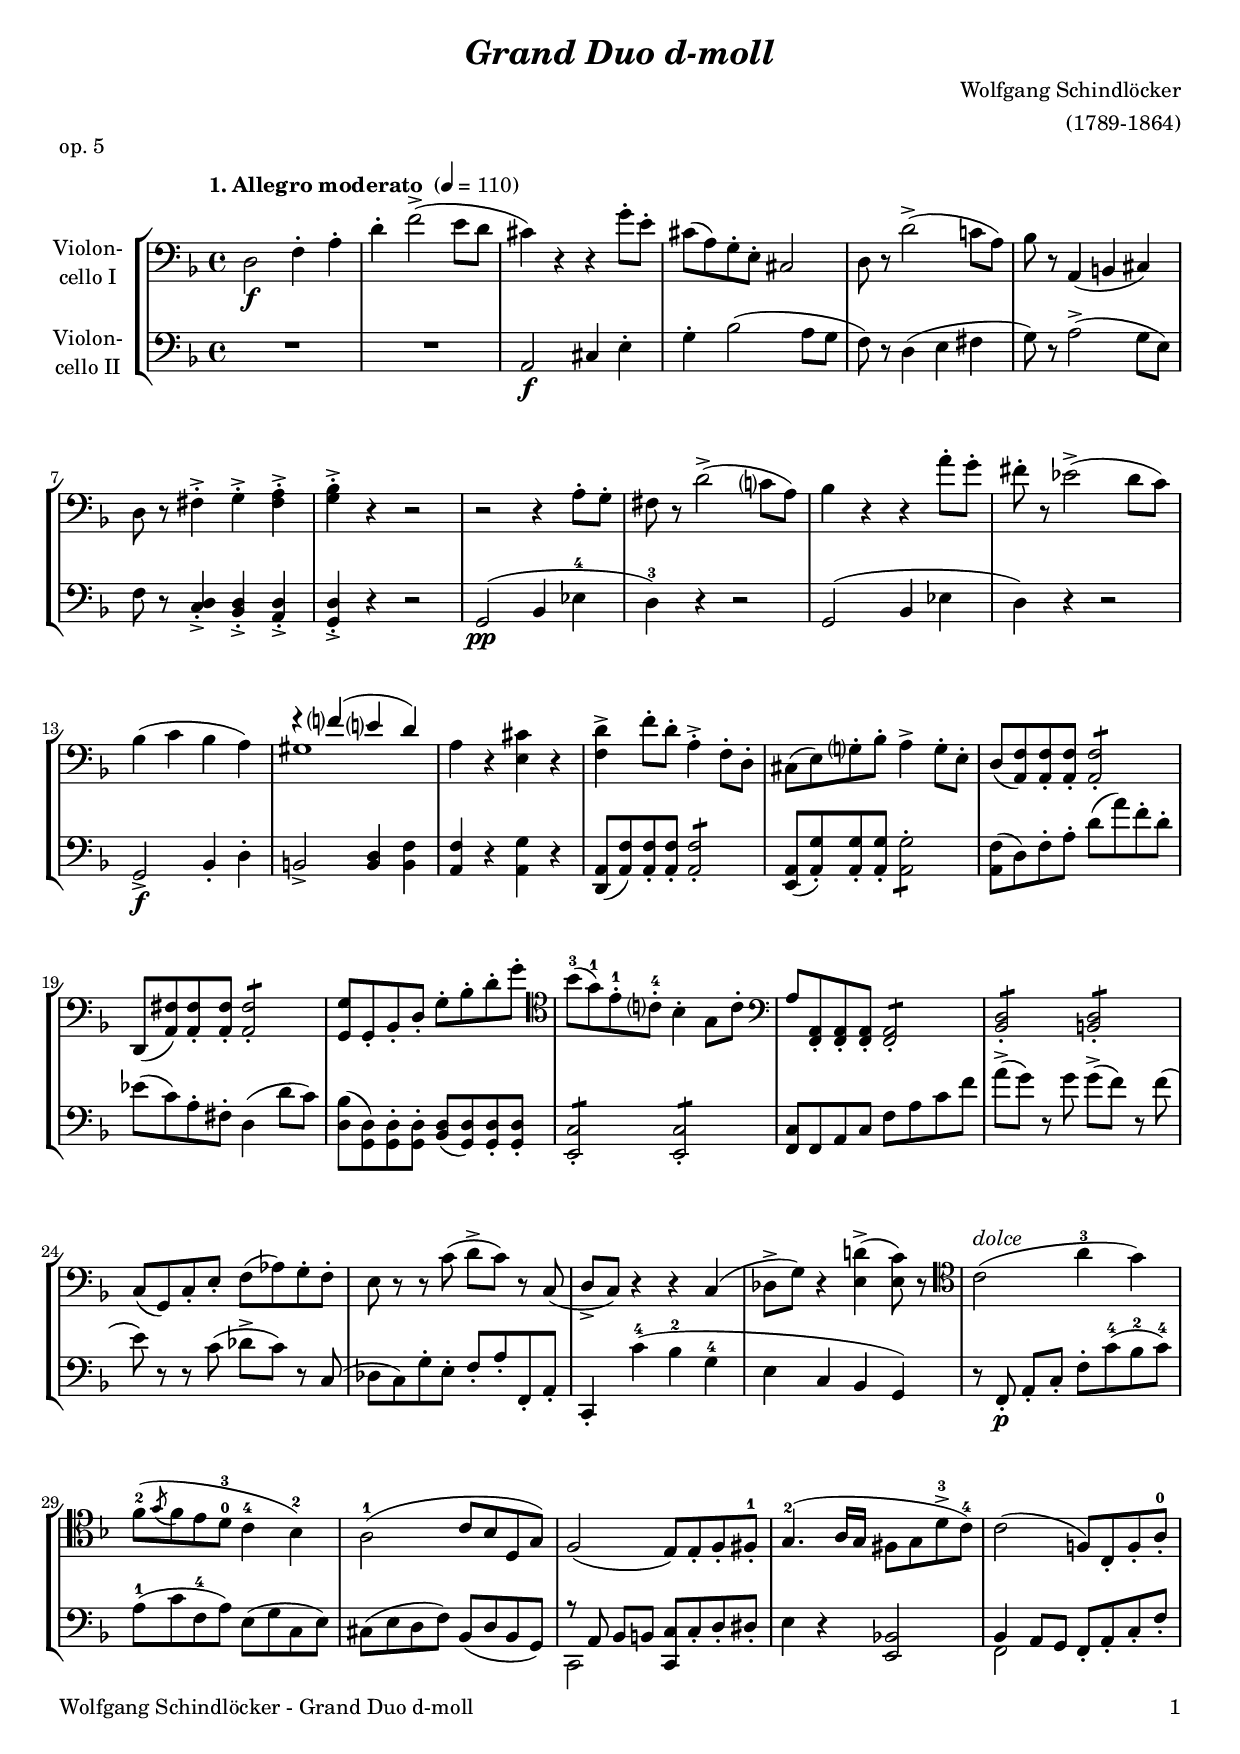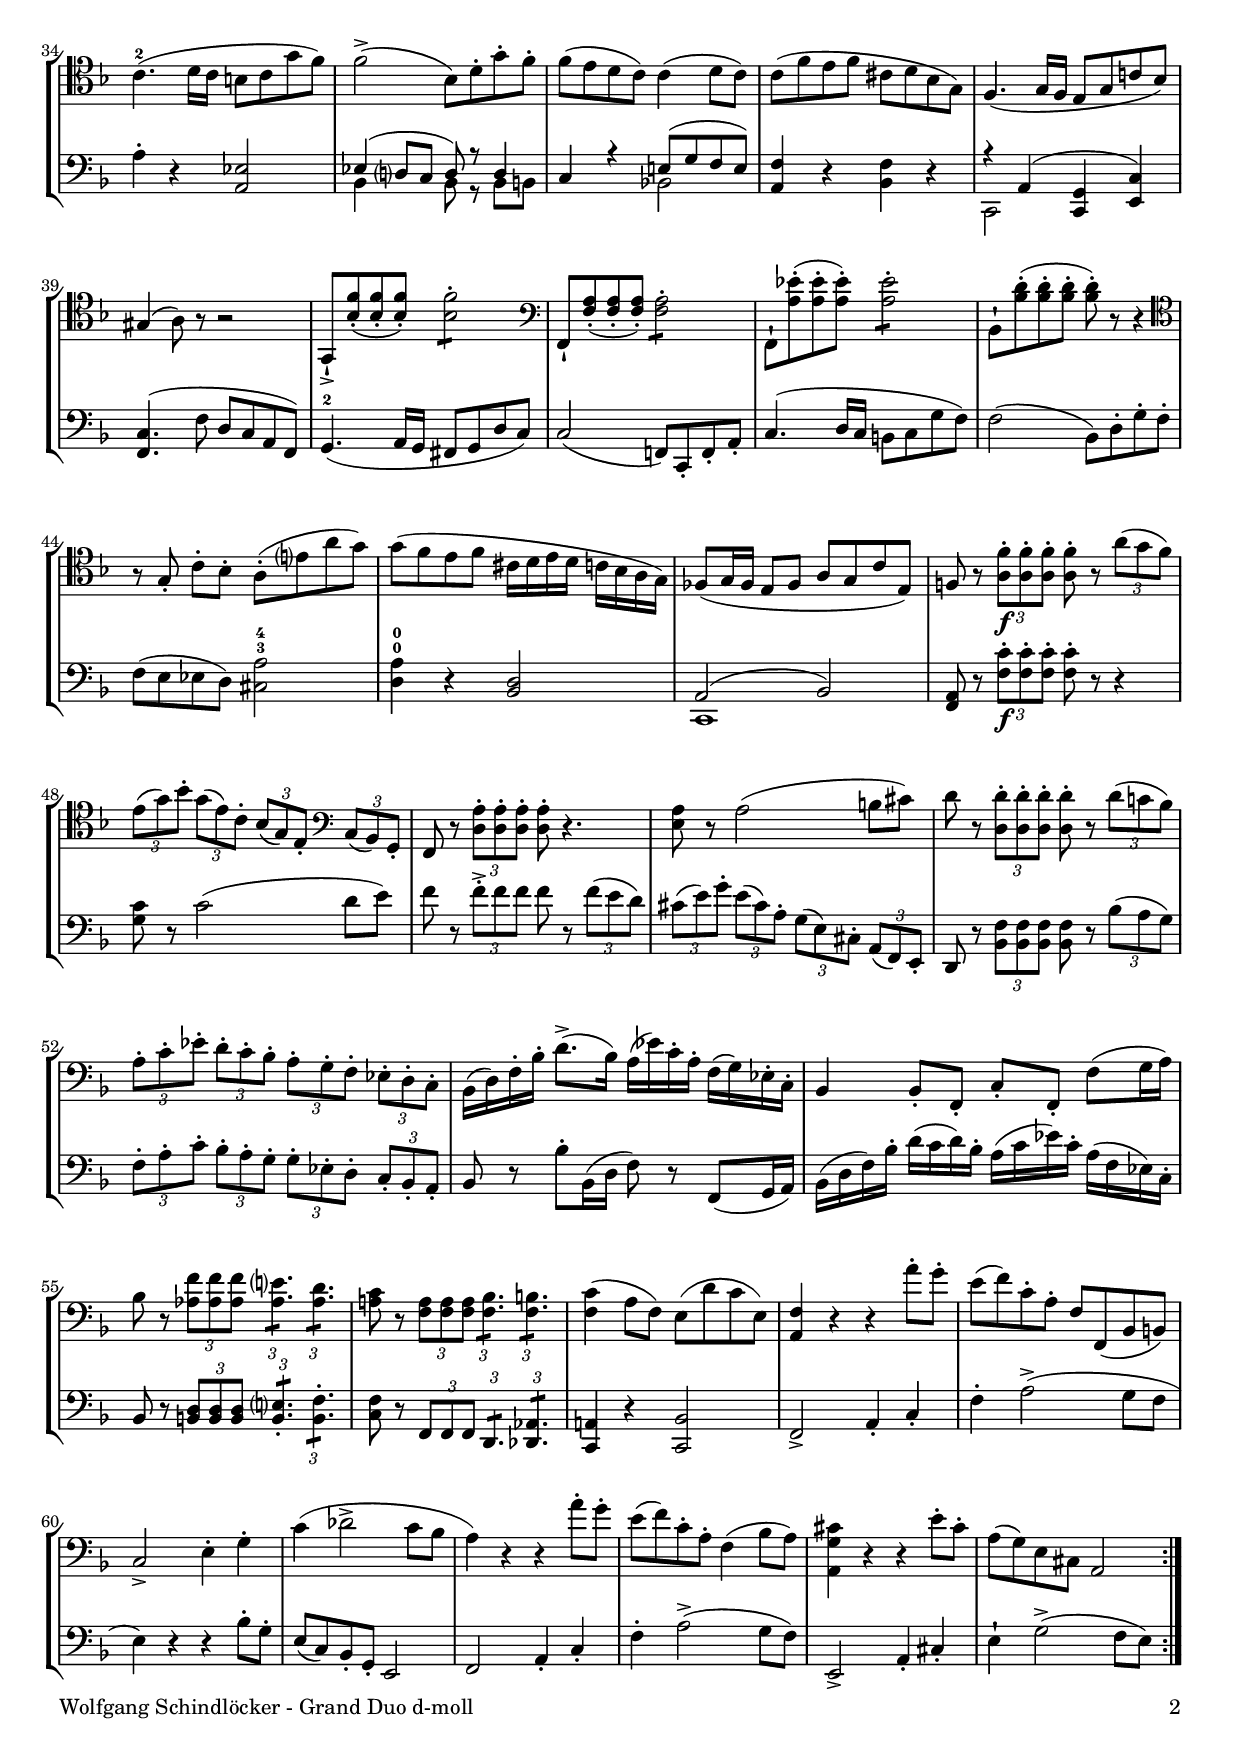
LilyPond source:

\version "2.22.2"
\include "deutsch.ly"
  
#(set-global-staff-size 18.4)

\header {
  title     = \markup \bold \italic "Grand Duo d-moll"
  composer  = "Wolfgang Schindlöcker"
  arranger  = "(1789-1864)"
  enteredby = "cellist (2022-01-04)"
  piece     = "op. 5"
}

voiceconsts = {
  \key d \minor
  \time 4/4
  \clef "bass"
  \compressEmptyMeasures
%  \numericTimeSignature
  % Set default beaming for all staves
%  \set Timing.beamExceptions = #'()
%  \set Timing.baseMoment     = #(ly:make-moment 1 4)
%  \set Timing.beatStructure  = #'(1 1 1)
}

micl = "clarinet"
mifl = "flute"
miob = "oboe"
mifh = "french horn"
misx = "tenor sax"
mipz = "pizzicato strings"
mist = "string ensemble 1"
miba = "cello"

introa = {        \tempo "1. Allegro moderato "  4=110 }
introb = { \break \tempo "2. Fuga. Allegro moderato " 4=110 \key c \major }

arco = \markup \italic "arco"
dolc = \markup \italic "dolce"
pizz = \markup \italic "pizz."
suld = \markup \italic "sul D"
sulg = \markup \italic "sul G"

va = \relative c {
  \voiceconsts
  
  \introa
  \repeat volta 2 {
    d2\f f4-. a-.
    d-. f2(-> e8 d
    cis4) r r g'8-. e-.
    cis( a) g-. e-. cis2
    d8 r d'2(-> c!8 a)
    b r a,4( h cis)

    d8 r fis4-.-> g-.-> <fis a>-.->
    <g b>-.-> r r2
    r r4 a8-. g-.
    fis r d'2(-> c?8 a)
    b4 r r a'8-. g-.
    fis-. r es2(-> d8 c)
    b4( c b a)

    << { r f'?( e? d) } \\ gis,1 >>
    a4 r <e cis'> r
    <f d'>-> f'8-. d-. a4-.-> f8-. d-.
    cis( e) g?-. b-. a4-> g8-. e-.
    d( <a f'>) <a f'>-. <a f'>-. \repeat tremolo 4 <a f'>-.
    d,( <a' fis'>) <a fis'>-. <a fis'>-. \repeat tremolo 4 <a fis'>-.
    <g g'> g-. b-. d-. g-. b-. d-. g-. \clef "tenor"

    b(-3 g)-1 e-.-1 c?-.-4 b4-. g8 c-. \clef "bass"
    a <f, a>-. <f a>-. <f a>-. \repeat tremolo 4 <f a>-.
    \repeat tremolo 4 <b d>-. \repeat tremolo 4 <h d>-.
    c( g) c-. e-. f( as) g-. f-.
    e r r c'( d-> c) r c,(
    d-> c) r4 r c(

    des8-> g) r4 <e d'!>(-> <e c'>8) r \clef "tenor"
    c'2(^\dolc a'4-3 g)
    f8[(-2 \acciaccatura g f e d]-0-3 c4-4 b)-2
    a2(-1 c8 b d, g)
    f2( e8) e-. f-. fis-.-1
    g4.(-2 a16 g fis8 g d'->-3 c)-4
    c2( f,!8) c-. f-. a-.-0

    c4.(-2 d16 c h8 c g' f)
    f2(-> b,8) d-. g-. f-.
    f( e d c) c4( d8 c)
    c( f e f cis d b g)
    f4.( g16 f e8 g c! b)
    gis4( a8) r r2

    g,8-!-> <b' f'>(-. <b f'>-. <b f'>)-. \repeat tremolo 4 <b f'>-. \clef "bass"
    f,-! <f' a>(-. <f a>-. <f a>)-. \repeat tremolo 4 <f a>-.
    f,-! <a' es'>(-. <a es'>-. <a es'>)-. \repeat tremolo 4 <a es'>-.
    b,-! <b' d>(-. <b d>-. <b d>-. <b d>)-. r r4 \clef "tenor"
    r8 g-. c[-. b]-. a(-. e'? a g)
    g( f e f cis16 d e d c b a g)

    fes8( g16 fes e8 fes a g c e,)
    f! r \tuplet 3/2 4 { <a f'>-.\f <a f'>-. <a f'>-. } <a f'>-. r \tuplet 3/2 4 {
      a'( g f)
      e( g) b-. g( e) c-. b( g) e-. \clef "bass" c( b) g-.
    }
    f r \tuplet 3/2 4 { <d' a'>-. <d a'>-. <d a'>-. } <d a'>-. r4.
    <e a>8 r a2( h8 cis)

    d r \tuplet 3/2 4 { <d, d'>-. <d d'>-. <d d'>-. } <d d'>-. r \tuplet 3/2 4 {
      d'( c! b)
      a-. c-. es-. d-. c-. b-. a-. g-. f-. es-. d-. c-.
    }
    b16( d) f-. b-. d8.(-> b16) a( es') c-. a-. f( g) es-. c-.
    b4 b8-. f-. c'-. f,-. f'( g16 a)
    b8 r \tuplet 3/2 4 { <as f'> <as f'> <as f'> \repeat tremolo 3 <as e'?> \repeat tremolo 3 <as d> }

    <a! c> r \tuplet 3/2 4 { <f a> <f a> <f a> \repeat tremolo 3 <f b> \repeat tremolo 3 <f h> }
    <f c'>4( a8 f) e( d' c e,)
    <a, f'>4 r r a''8-. g-.
    e( f) c-. a-. f f,( b h)
    c2-> e4-. g-.
    c( des2-> c8 b
    a4) r r a'8-. g-.

    e( f) c-. a-. f4( b8 a)
    <a, g' cis>4 r r e''8-. cis-.
    a( g) e cis a2
  }
}

vb = \relative c {
  \voiceconsts
  
  \introa
  \repeat volta 2 {
    R1*2
    a2\f cis4 e-.
    g-. b2( a8 g
    f) r d4( e fis
    g8) r a2(-> g8 e)
    f r <c d>4-.-> <b d>-.-> <a d>-.->

    <g d'>-.-> r r2
    g(\pp b4 es-4
    d)-3 r r2
    g,( b4 es
    d) r r2
    g,2->\f b4-. d-.
    h2-> <h d>4 <h f'>
    <a f'> r <a g'> r
    <d, a'>8( <a' f'>) <a f'>-. <a f'>-. \repeat tremolo 4 <a f'>-.

    <e a>( <a g'>)-. <a g'>-. <a g'>-. \repeat tremolo 4 <a g'>-.
    <a f'>( d) f-. a-. d( a') f-. d-.
    es( c) a-. fis-. d4( d'8 c)
    <d, b'>( <g, d'>) <g d'>-. <g d'>-. <b d>( <g d'>) <g d'>-. <g d'>-.
    \repeat tremolo 4 <e c'>-. \repeat tremolo 4 <e c'>-.
    <f c'> f a c f a c f

    a(-> g) r g g(-> f) r f(
    e) r r c( des-> c) r c,(
    des c) g'-. e-. f-. a-. f,-. a-.
    c,4-. c''(-4 b-2 g-4
    e c b g)
    r8 f-.\p a[-. c]-. f-. c'(-4 b-2 c)-4

    a(-1 c f,-4 a) e( g c, e)
    cis( e d f) b,( d b g)
    << { r a b[ h] } \\ c,2 >> <c c'>8 c'-. d-. dis-.
    e4 r <e, b'!>2
    << { b'4 a8 g } \\ f2 >> f8-. a-. c-. f-.
    a4-. r <a, es'>2

    << {
      es'4( d?8 c d) r d4
      c r e!8( g f e)
    } \\ {
      b4 s b8 r b h
      s2 b!
    } >>
    <a f'>4 r <b f'> r
    << { r a( <c, g'> <e c'>) } \\ { c2 s } >>
    <f c'>4.( f'8 d c a f)
    g4.(-2 a16 g fis8 g d' c)

    c2( f,!8) c-. f-. a-.
    c4.( d16 c h8 c g' f)
    f2( b,8) d-. g-. f-.
    f( e es d) <cis a'>2-3-4
    <d a'>4-0-0 r <b d>2
    << { a( b) }\\ c,1 >>
    <f a>8 r \tuplet 3/2 4 { <f' c'>-.\f <f c'>-. <f c'>-. } <f c'>-. r r4

    <g c>8 r c2( d8 e)
    f r \tuplet 3/2 4 { f-.-> f f } f r \tuplet 3/2 4 {
      f( e d)
      cis( e) g-. e( cis) a-. g( e) cis-. a( f) e-.
    }
    d r \tuplet 3/2 4 { <b' f'> <b f'> <b f'> } <b f'> r \tuplet 3/2 4 {
      b'( a g)

      f-. a-. c-. b-. a-. g-. g-. es-. d-. c-. b-. a-.
    }
    b r b'-. b,16( d f8) r f,( g16 a)
    b( d f) b-. d( c d) b-. a( c es) c-. a( f es) c-.
    b8 r \tuplet 3/2 4 { <h d> <h d> <h d> \repeat tremolo 3 <h e?>-. \repeat tremolo 3 <h f'>-. }

    <c f> r \tuplet 3/2 4 { f, f f \repeat tremolo 3 d \repeat tremolo 3 <des as'> }
    <c a'!>4 r <c b'>2
    f-> a4-. c-.
    f-. a2(-> g8 f
    e4) r r b'8-. g-.
    e( c) b-. g-. e2
    f a4-. c-.

    f-. a2(-> g8 f)
    e,2-> a4-. cis-.
    e-! g2(-> f8 e)
  }
}


music = \new StaffGroup <<
      \new Staff {
	\set Staff.midiInstrument = \miba
	\set Staff.instrumentName = \markup \center-column { "Violon-" "cello I" }
	\transpose d d { \va }
      }

      \new Staff {
	\set Staff.midiInstrument = \miba
	\set Staff.instrumentName = \markup \center-column { "Violon-" "cello II" }
	\transpose d d { \vb }
      }
>>

\book {
   \paper {
    print-page-number = ##t
    print-first-page-number = ##t
    ragged-last-bottom = ##f
    oddHeaderMarkup = \markup \null
    evenHeaderMarkup = \markup \null
    oddFooterMarkup = \markup {
      \fill-line {
%        \on-the-fly #print-page-number-check-first
        "Wolfgang Schindlöcker - Grand Duo d-moll" \fromproperty #'page:page-number-string
      }
    }
    evenFooterMarkup = \oddFooterMarkup
  } \score {
    \music
    \layout {}
  }

  \score {
    \unfoldRepeats \music

    \midi {
      \context {
        \Score
      }
    }
  }
}